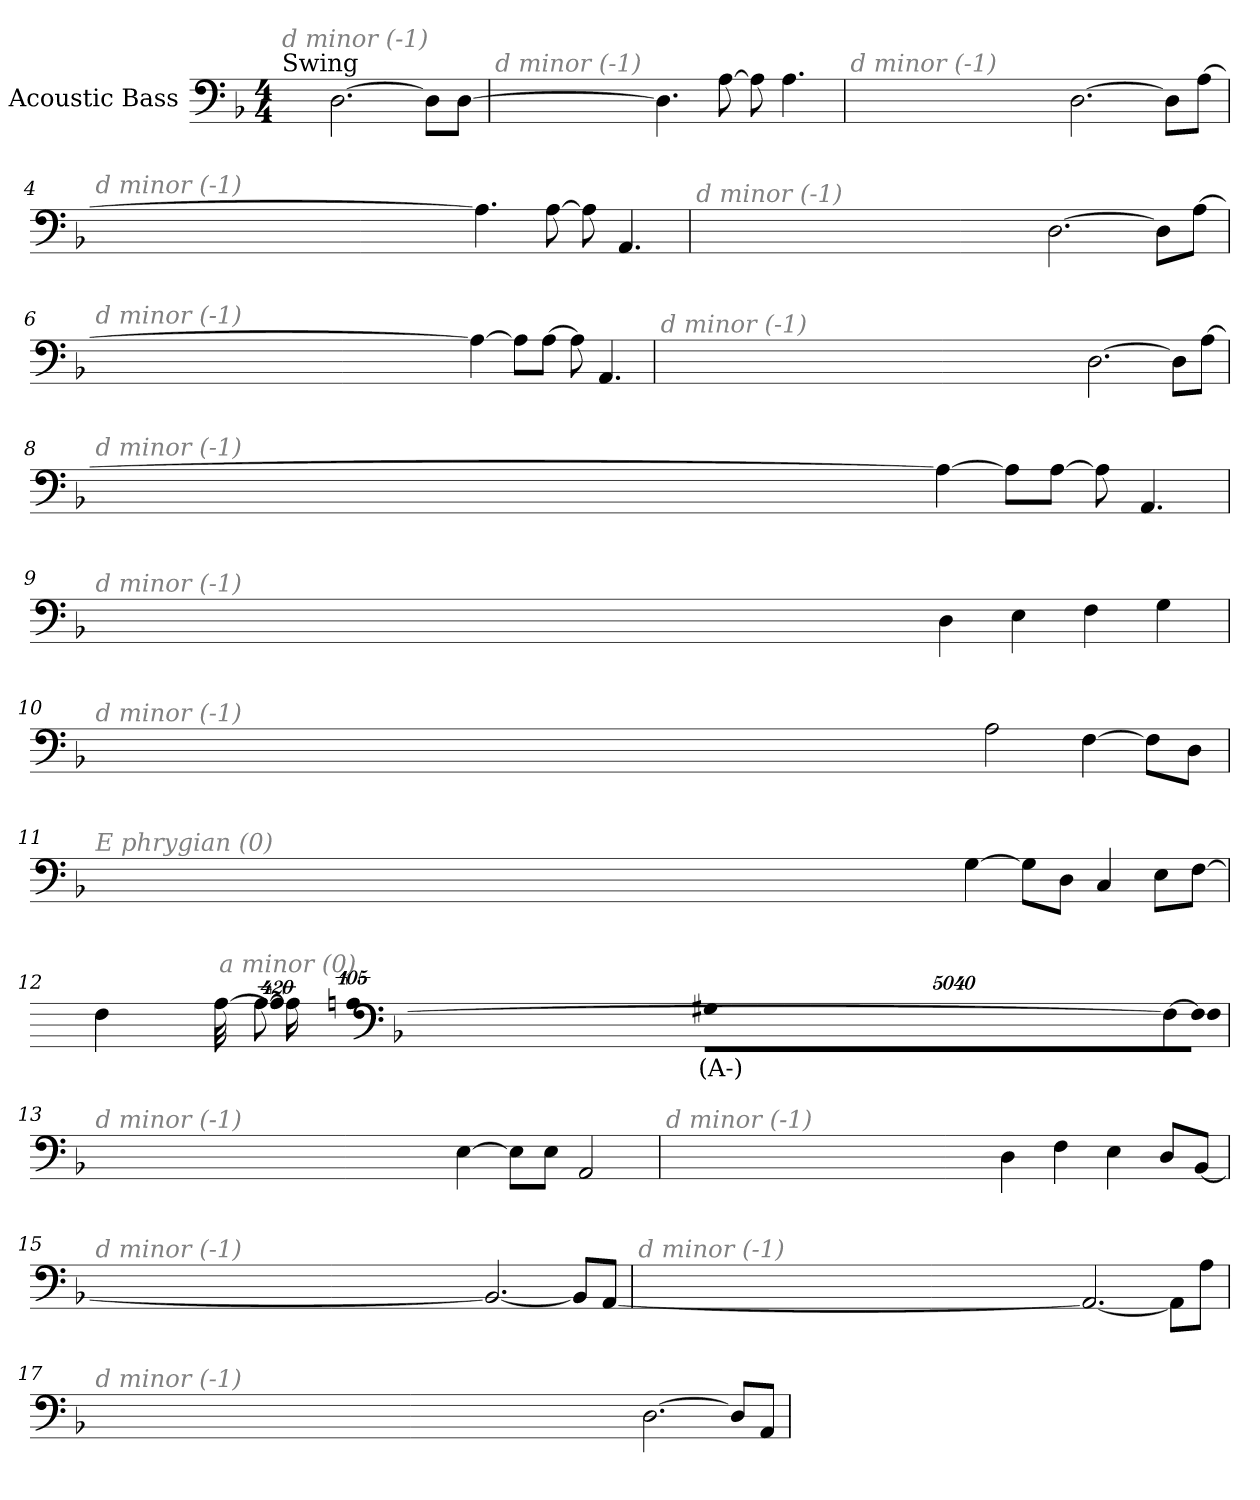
**kern	**text
*part1	*part1
*staff1	*staff1
*I"Acoustic Bass	*
*clefF4	*
*ITrd7c12	*
*k[b-]	*
*F:	*
*M4/4	*
*MM151	*
=1	=1
!LO:TX:a:t=Swing	!
!LO:TX:i:color=#808080:t=d minor (-1)	!
[2.DD	.
8DDL]	.
[8DDJ	.
=2	=2
!LO:TX:i:color=#808080:t=d minor (-1)	!
4.DD]	.
[8AA	.
8AA]	.
4.AA	.
=3	=3
!LO:TX:i:color=#808080:t=d minor (-1)	!
[2.DD	.
8DDL]	.
[8AAJ	.
=4	=4
!LO:TX:i:color=#808080:t=d minor (-1)	!
4.AA]	.
[8AA	.
8AA]	.
4.AAA	.
=5	=5
!LO:TX:i:color=#808080:t=d minor (-1)	!
[2.DD	.
8DDL]	.
[8AAJ	.
=6	=6
!LO:TX:i:color=#808080:t=d minor (-1)	!
4AA_	.
8AAL]	.
[8AAJ	.
8AA]	.
4.AAA	.
=7	=7
!LO:TX:i:color=#808080:t=d minor (-1)	!
[2.DD	.
8DDL]	.
[8AAJ	.
=8	=8
!LO:TX:i:color=#808080:t=d minor (-1)	!
4AA_	.
8AAL]	.
[8AAJ	.
8AA]	.
4.AAA	.
=9	=9
!LO:TX:i:color=#808080:t=d minor (-1)	!
4DD	.
4EE	.
4FF	.
4GG	.
=10	=10
!LO:TX:i:color=#808080:t=d minor (-1)	!
2AA	.
[4FF	.
8FFL]	.
8DDJ	.
=11	=11
!LO:TX:i:color=#808080:t=E phrygian (0)	!
[4GG	.
8GGL]	.
8DDJ	.
4CC	.
8EEL	.
[8FFJ	.
=12	=12
!LO:TX:i:color=#808080:t=a minor (0)	!
4FF_	.
!LO:N:vis=8	!
40320%3347FFL]	.
!LO:N:vis=8	!
40320%3347FF	.
!LO:N:vis=8	!
40320%3347GG#XiJ	(A-)
!LO:N:vis=1024	!
[13440%13AAn	.
8AA_	.
16AA_	.
32AA_	.
!LO:N:vis=1024%31	!
13440%407AA]	.
4FF	.
=13	=13
!LO:TX:i:color=#808080:t=d minor (-1)	!
[4EE	.
8EEL]	.
8EEJ	.
2AAA	.
=14	=14
!LO:TX:i:color=#808080:t=d minor (-1)	!
4DD	.
4FF	.
4EE	.
8DDL	.
[8BBB-J	.
=15	=15
!LO:TX:i:color=#808080:t=d minor (-1)	!
2.BBB-_	.
8BBB-L]	.
[8AAAJ	.
=16	=16
!LO:TX:i:color=#808080:t=d minor (-1)	!
2.AAA_	.
8AAAL]	.
8AAJ	.
=17	=17
!LO:TX:i:color=#808080:t=d minor (-1)	!
[2.DD	.
8DDL]	.
[8AAAJ	.
=	=
*-	*-
